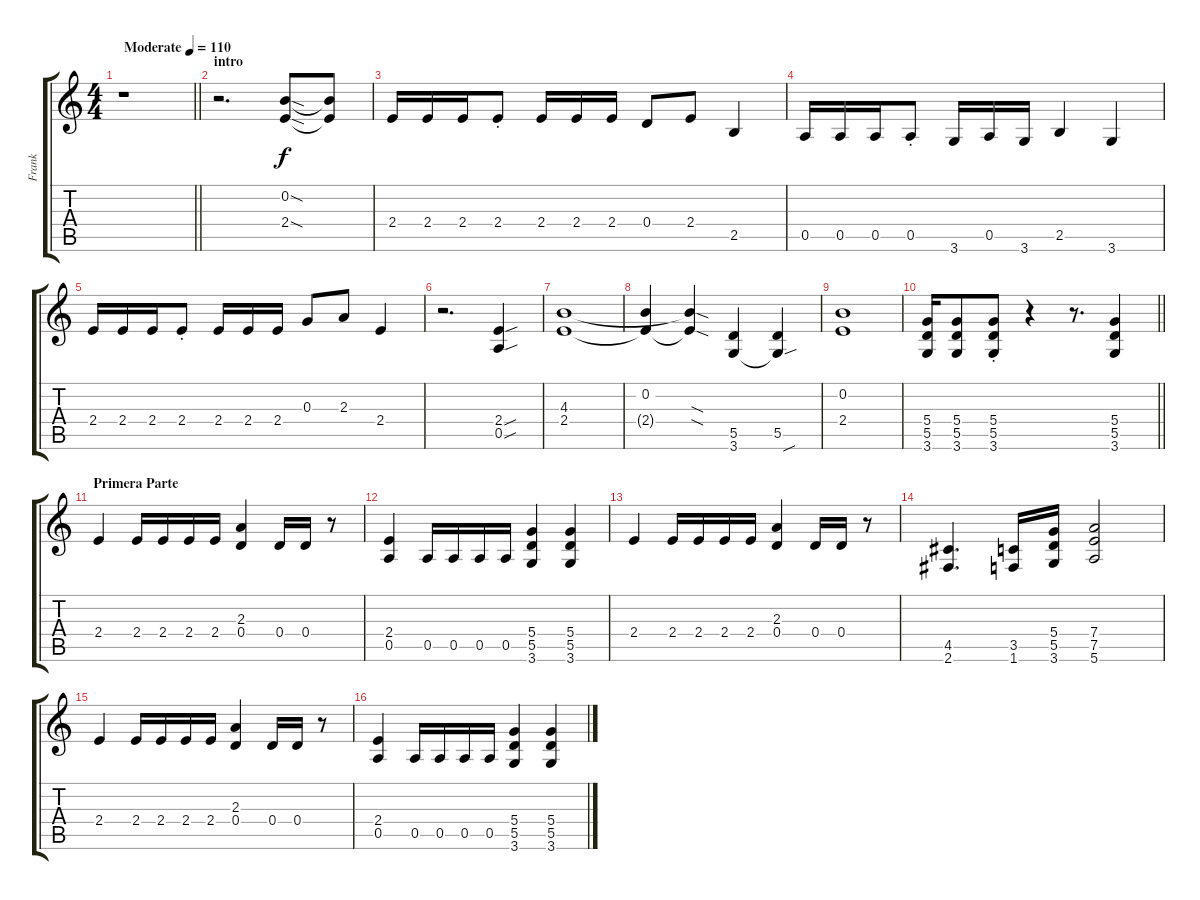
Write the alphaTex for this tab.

\track ("Frank" "Frank") {instrument distortionguitar}
\staff {score tabs}
\tuning (E4 B3 G3 D3 A2 E2) {hide}
\ts (4 4)
\tempo (110 "Moderate")
\clef g2
\barLineRight lightlight
\ks c
r.1{dy f instrument distortionguitar} |
\section ("" "intro")
r.2{d} (0.2{sod} 2.4{sod}).8 (0.2{t} 2.4{t}).8 |
2.4.16 2.4.16 2.4.16 2.4{st}.8 2.4.16 2.4.16 2.4.16 0.4.8 2.4.8 2.5.4 |
0.5.16 0.5.16 0.5.16 0.5{st}.8 3.6.16 0.5.16 3.6.16 2.5.4 3.6.4 |
2.4.16 2.4.16 2.4.16 2.4{st}.8 2.4.16 2.4.16 2.4.16 0.3.8 2.3.8 2.4.4 |
r.2{d} (2.4{sou} 0.5{sou}).4 |
(4.3 2.4).1 |
(0.2 2.4{t}).4 (4.3{sod t} 2.4{sod t}).4 (5.5 3.6).4 (5.5 3.6{sou t}).4 |
(0.2 2.4).1 |
\barLineRight lightlight
(5.4 5.5 3.6).16 (5.4 5.5 3.6).8 (5.4{st} 5.5 3.6{st}).8 r.4 r.8{d} (5.4 5.5 3.6).4 |
\section ("" "Primera Parte")
2.4.4 2.4.16 2.4.16 2.4.16 2.4.16 (2.3 0.4).4 0.4.16 0.4.16 r.8 |
(2.4 0.5).4 0.5.16 0.5.16 0.5.16 0.5.16 (5.4 5.5 3.6).4 (5.4 5.5 3.6).4 |
2.4.4 2.4.16 2.4.16 2.4.16 2.4.16 (2.3 0.4).4 0.4.16 0.4.16 r.8 |
(4.5 2.6).4{d} (3.5 1.6).16 (5.4 5.5 3.6).16 (7.4 7.5 5.6).2 |
2.4.4 2.4.16 2.4.16 2.4.16 2.4.16 (2.3 0.4).4 0.4.16 0.4.16 r.8 |
(2.4 0.5).4 0.5.16 0.5.16 0.5.16 0.5.16 (5.4 5.5 3.6).4 (5.4 5.5 3.6).4
